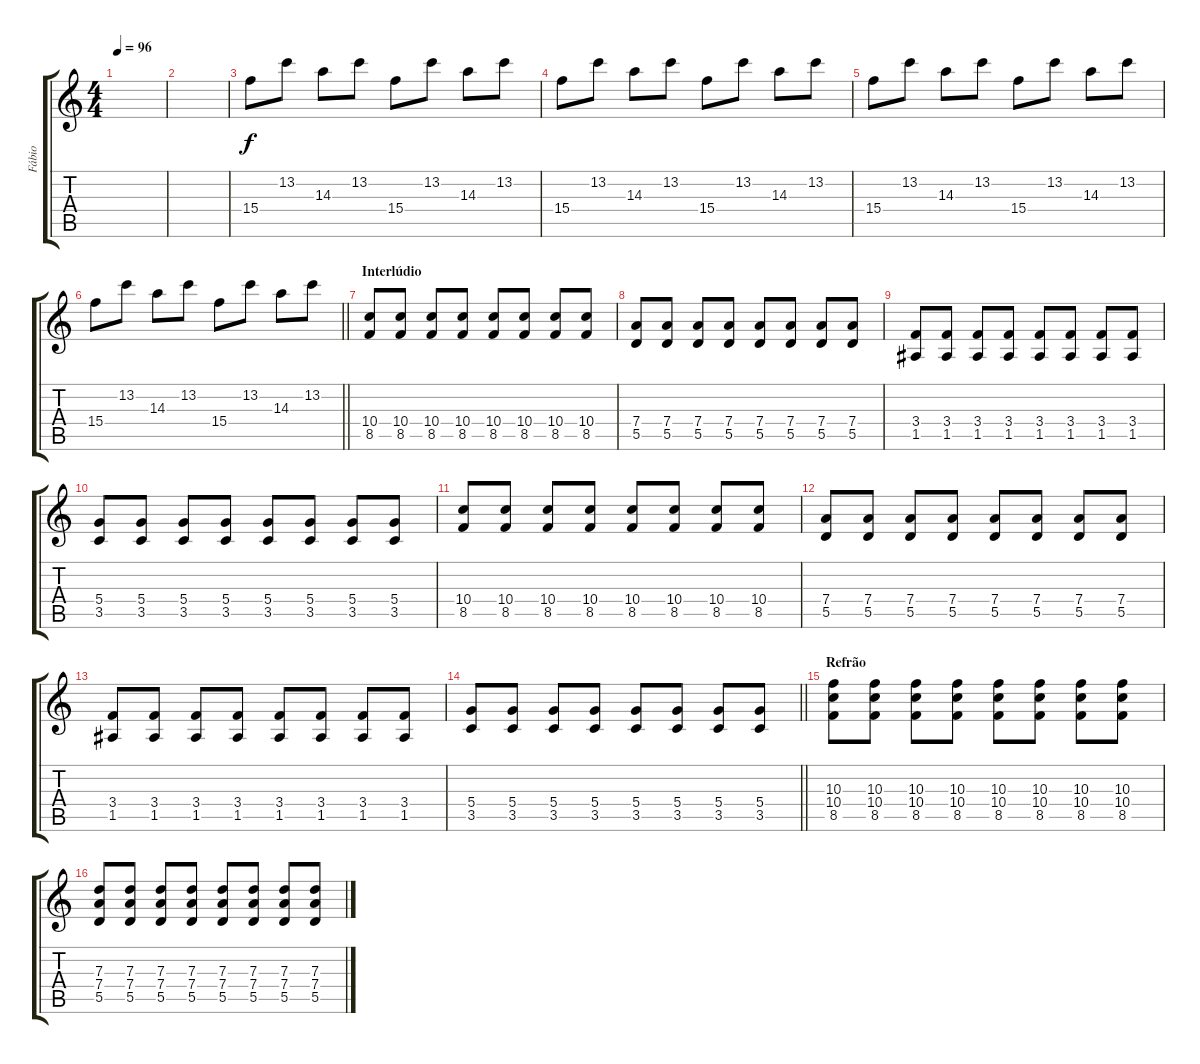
\track ("Fábio" "Fábio") {instrument overdrivenguitar}
\staff {score tabs}
\tuning (E4 B3 G3 D3 A2 E2) {hide}
\ts (4 4)
\tempo 96
\clef g2
\ks c
|
|
15.4.8{volume 7 instrument electricguitarjazz} 13.2.8 14.3.8 13.2.8 15.4.8 13.2.8 14.3.8 13.2.8 |
15.4.8 13.2.8 14.3.8 13.2.8 15.4.8 13.2.8 14.3.8 13.2.8 |
15.4.8 13.2.8 14.3.8 13.2.8 15.4.8 13.2.8 14.3.8 13.2.8 |
\barLineRight lightlight
15.4.8 13.2.8 14.3.8 13.2.8 15.4.8 13.2.8 14.3.8 13.2.8 |
\section ("" "Interlúdio")
(10.4 8.5).8{volume 11 instrument electricguitarjazz} (10.4 8.5).8 (10.4 8.5).8 (10.4 8.5).8 (10.4 8.5).8 (10.4 8.5).8 (10.4 8.5).8 (10.4 8.5).8 |
(7.4 5.5).8 (7.4 5.5).8 (7.4 5.5).8 (7.4 5.5).8 (7.4 5.5).8 (7.4 5.5).8 (7.4 5.5).8 (7.4 5.5).8 |
(3.4 1.5).8 (3.4 1.5).8 (3.4 1.5).8 (3.4 1.5).8 (3.4 1.5).8 (3.4 1.5).8 (3.4 1.5).8 (3.4 1.5).8 |
(5.4 3.5).8 (5.4 3.5).8 (5.4 3.5).8 (5.4 3.5).8 (5.4 3.5).8 (5.4 3.5).8 (5.4 3.5).8 (5.4 3.5).8 |
(10.4 8.5).8 (10.4 8.5).8 (10.4 8.5).8 (10.4 8.5).8 (10.4 8.5).8 (10.4 8.5).8 (10.4 8.5).8 (10.4 8.5).8 |
(7.4 5.5).8 (7.4 5.5).8 (7.4 5.5).8 (7.4 5.5).8 (7.4 5.5).8 (7.4 5.5).8 (7.4 5.5).8 (7.4 5.5).8 |
(3.4 1.5).8 (3.4 1.5).8 (3.4 1.5).8 (3.4 1.5).8 (3.4 1.5).8 (3.4 1.5).8 (3.4 1.5).8 (3.4 1.5).8 |
\barLineRight lightlight
(5.4 3.5).8 (5.4 3.5).8 (5.4 3.5).8 (5.4 3.5).8 (5.4 3.5).8 (5.4 3.5).8 (5.4 3.5).8 (5.4 3.5).8 |
\section ("" "Refrão")
(10.3 10.4 8.5).8{volume 11 instrument overdrivenguitar} (10.3 10.4 8.5).8 (10.3 10.4 8.5).8 (10.3 10.4 8.5).8 (10.3 10.4 8.5).8 (10.3 10.4 8.5).8 (10.3 10.4 8.5).8 (10.3 10.4 8.5).8 |
(7.3 7.4 5.5).8 (7.3 7.4 5.5).8 (7.3 7.4 5.5).8 (7.3 7.4 5.5).8 (7.3 7.4 5.5).8 (7.3 7.4 5.5).8 (7.3 7.4 5.5).8 (7.3 7.4 5.5).8
